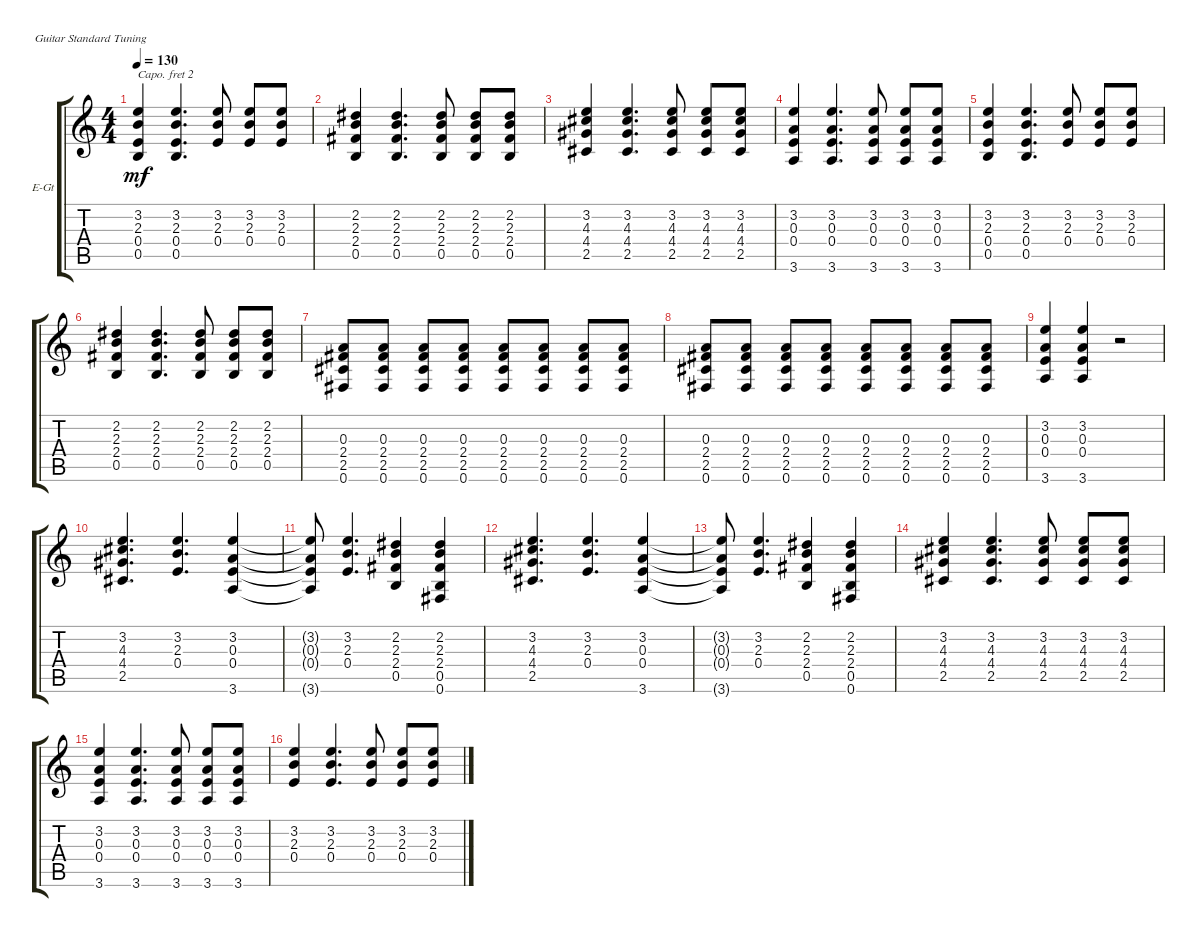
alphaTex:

\defaultSystemsLayout 4
\bracketExtendMode groupsimilarinstruments
\firstSystemTrackNameOrientation horizontal
\otherSystemsTrackNameOrientation horizontal
\track ("Electric Guitar" "E-Gt") {instrument distortionguitar}
\staff {score tabs}
\capo 2
\tuning (E4 B3 G3 D3 A2 E2)
\ts (4 4)
\tempo 130
\clef g2
\ks c
(0.4 2.3 3.2 0.5).4{dy mf} (0.4 2.3 3.2 0.5).4{d} (0.4 2.3 3.2).8 (0.4 2.3 3.2).8 (3.2 2.3 0.4).8 |
(0.5 2.4 2.3 2.2).4 (0.5 2.4 2.3 2.2).4{d} (0.5 2.4 2.3 2.2).8 (0.5 2.4 2.3 2.2).8 (2.2 2.3 2.4 0.5).8 |
(2.5 4.4 4.3 3.2).4 (2.5 4.4 4.3 3.2).4{d} (2.5 4.4 4.3 3.2).8 (2.5 4.4 4.3 3.2).8 (3.2 4.3 4.4 2.5).8 |
(3.6 0.4 0.3 3.2).4 (3.2 0.3 0.4 3.6).4{d} (3.6 0.4 0.3 3.2).8 (3.6 0.4 0.3 3.2).8 (3.6 0.4 0.3 3.2).8 |
(0.4 2.3 3.2 0.5).4 (0.4 2.3 3.2 0.5).4{d} (0.4 2.3 3.2).8 (0.4 2.3 3.2).8 (3.2 2.3 0.4).8 |
(0.5 2.4 2.3 2.2).4 (0.5 2.4 2.3 2.2).4{d} (0.5 2.4 2.3 2.2).8 (0.5 2.4 2.3 2.2).8 (2.2 2.3 2.4 0.5).8 |
(0.6 2.5 2.4 0.3).8 (0.6 2.5 2.4 0.3).8 (0.3 2.4 2.5 0.6).8 (0.6 2.5 2.4 0.3).8 (0.3 2.4 2.5 0.6).8 (0.6 2.5 2.4 0.3).8 (0.3 2.4 2.5 0.6).8 (0.6 2.5 2.4 0.3).8 |
(0.6 2.5 2.4 0.3).8 (0.6 2.5 2.4 0.3).8 (0.3 2.4 2.5 0.6).8 (0.6 2.5 2.4 0.3).8 (0.3 2.4 2.5 0.6).8 (0.6 2.5 2.4 0.3).8 (0.3 2.4 2.5 0.6).8 (0.6 2.5 2.4 0.3).8 |
(3.6 0.4 0.3 3.2).4 (3.2 0.3 0.4 3.6).4 r.2 |
(2.5 4.4 4.3 3.2).4{d} (3.2 2.3 0.4).4{d} (3.6 0.4 0.3 3.2).4 |
(3.2{t} 0.3{t} 0.4{t} 3.6{t}).8 (0.4 2.3 3.2).4{d} (0.5 2.4 2.3 2.2).4 (2.2 2.3 2.4 0.5 0.6).4 |
(2.5 4.4 4.3 3.2).4{d} (3.2 2.3 0.4).4{d} (3.6 0.4 0.3 3.2).4 |
(3.2{t} 0.3{t} 0.4{t} 3.6{t}).8 (0.4 2.3 3.2).4{d} (0.5 2.4 2.3 2.2).4 (2.2 2.3 2.4 0.5 0.6).4 |
(2.5 4.4 4.3 3.2).4 (2.5 4.4 4.3 3.2).4{d} (2.5 4.4 4.3 3.2).8 (2.5 4.4 4.3 3.2).8 (3.2 4.3 4.4 2.5).8 |
(3.6 0.4 0.3 3.2).4 (3.2 0.3 0.4 3.6).4{d} (3.6 0.4 0.3 3.2).8 (3.6 0.4 0.3 3.2).8 (3.6 0.4 0.3 3.2).8 |
(0.4 2.3 3.2).4 (0.4 2.3 3.2).4{d} (0.4 2.3 3.2).8 (0.4 2.3 3.2).8 (3.2 2.3 0.4).8
